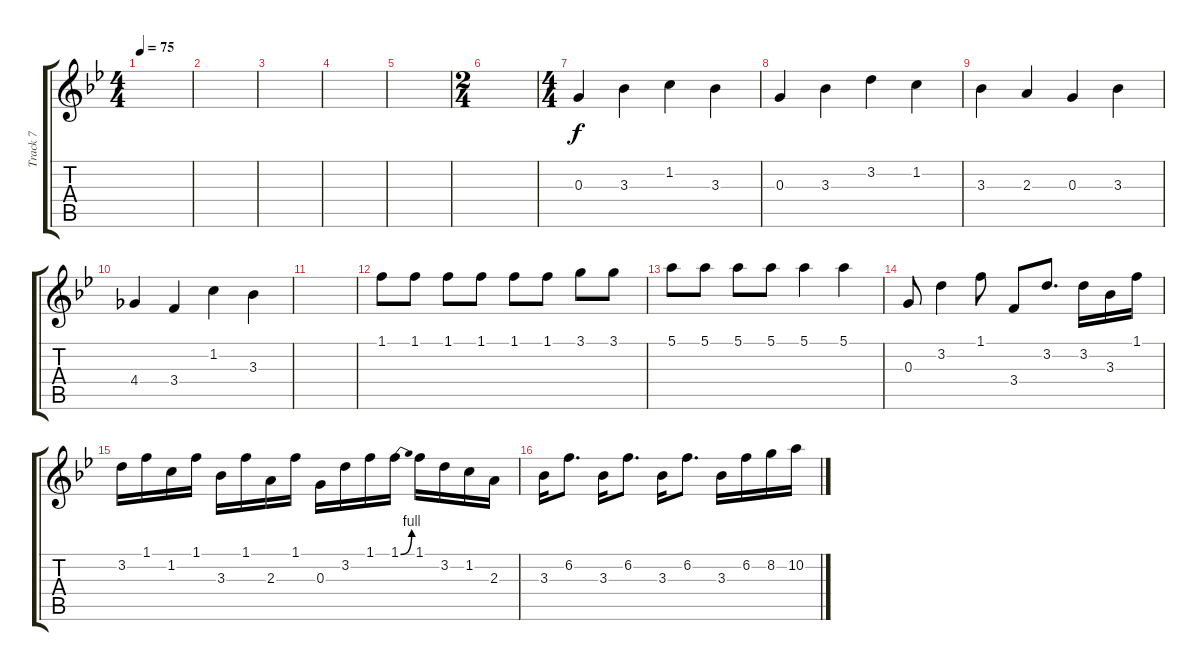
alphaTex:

\track ("Track 7" "Track 7") {instrument overdrivenguitar}
\staff {score tabs}
\tuning (E4 B3 G3 D3 A2 E2) {hide}
\ts (4 4)
\tempo 75
\clef g2
\ks bb
|
|
|
|
|
\ts (2 4)
|
\ts (4 4)
0.3.4 3.3.4 1.2.4 3.3.4 |
0.3.4 3.3.4 3.2.4 1.2.4 |
3.3.4 2.3.4 0.3.4 3.3.4 |
4.4.4 3.4.4 1.2.4 3.3.4 |
|
1.1.8 1.1.8 1.1.8 1.1.8 1.1.8 1.1.8 3.1.8 3.1.8 |
5.1.8 5.1.8 5.1.8 5.1.8 5.1.4 5.1.4 |
0.3.8 3.2.4 1.1.8 3.4.8 3.2.8{d} 3.2.16 3.3.16 1.1.16 |
3.2.16 1.1.16 1.2.16 1.1.16 3.3.16 1.1.16 2.3.16 1.1.16 0.3.16 3.2.16 1.1.16 1.1{be (bend 0 0 60 4)}.16 1.1.16 3.2.16 1.2.16 2.3.16 |
3.3.16 6.2.8{d} 3.3.16 6.2.8{d} 3.3.16 6.2.8{d} 3.3.16 6.2.16 8.2.16 10.2.16
